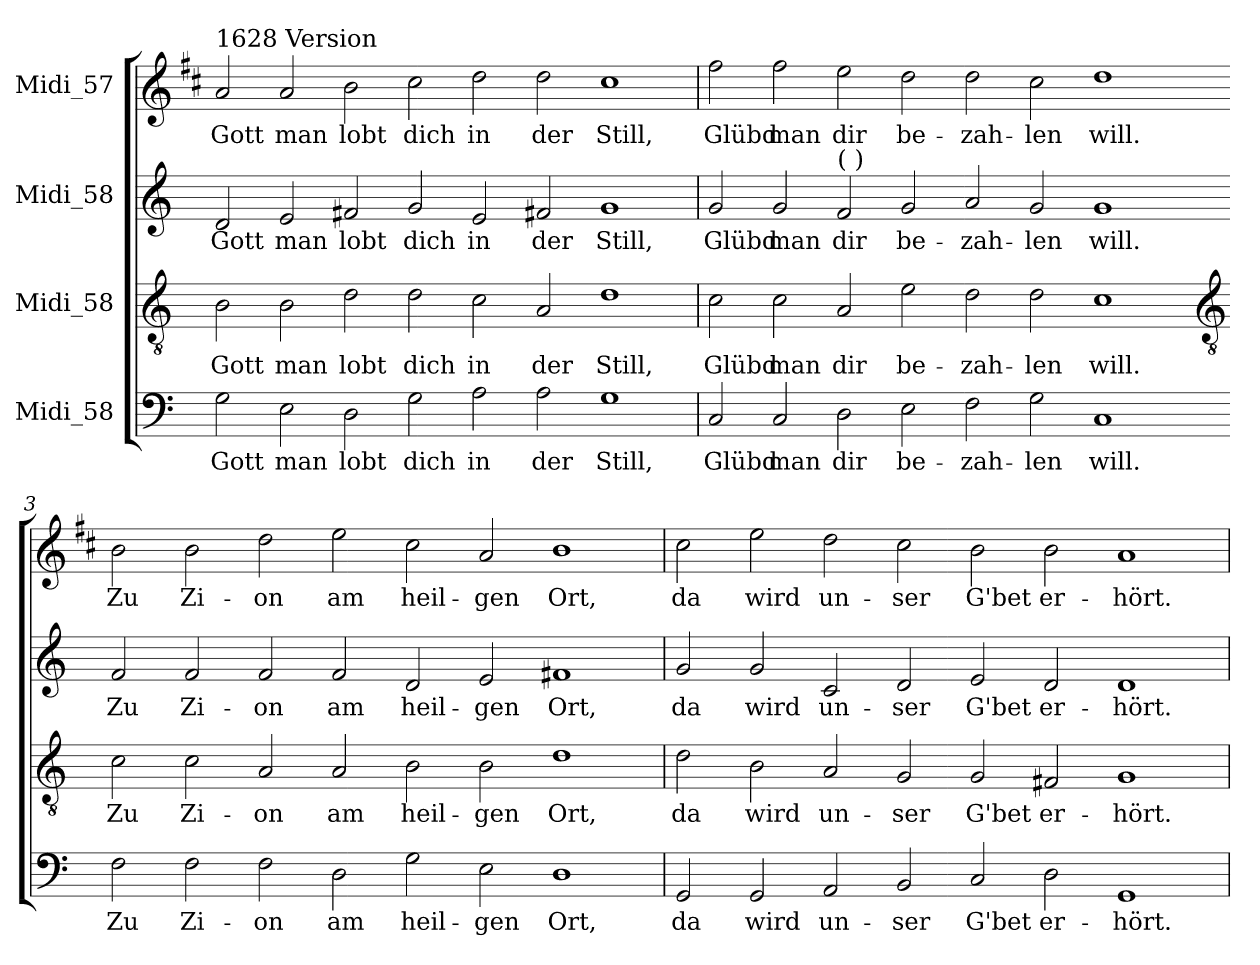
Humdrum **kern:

**kern	**text	**kern	**text	**kern	**text	**kern	**text
*part4	*part4	*part3	*part3	*part2	*part2	*part1	*part1
*staff4	*staff4	*staff3	*staff3	*staff2	*staff2	*staff1	*staff1
*I"Midi_58	*	*I"Midi_58	*	*I"Midi_58	*	*I"Midi_57	*
*clefF4	*	*clefGv2	*	*clefG2	*	*clefG2	*
*	*	*	*	*	*	*ITrd1c2	*
*k[]	*	*k[]	*	*k[]	*	*k[]	*
*C:	*	*C:	*	*C:	*	*C:	*
=1	=1	=1	=1	=1	=1	=1	=1
!	!	!	!	!	!	!LO:TX:a:t=1628 Version	!
!	!LO:LY:b	!	!LO:LY:b	!	!LO:LY:b	!	!LO:LY:b
2G	Gott	2B	Gott	2d	Gott	2g	Gott
!	!LO:LY:b	!	!LO:LY:b	!	!LO:LY:b	!	!LO:LY:b
2E	man	2B	man	2e	man	2g	man
!	!LO:LY:b	!	!LO:LY:b	!	!LO:LY:b	!	!LO:LY:b
2D	lobt	2d	lobt	2f#X	lobt	2a	lobt
!	!LO:LY:b	!	!LO:LY:b	!	!LO:LY:b	!	!LO:LY:b
2G	dich	2d	dich	2g	dich	2b	dich
!	!LO:LY:b	!	!LO:LY:b	!	!LO:LY:b	!	!LO:LY:b
2A	in	2c	in	2e	in	2cc	in
!	!LO:LY:b	!	!LO:LY:b	!	!LO:LY:b	!	!LO:LY:b
2A	der	2A	der	2f#X	der	2cc	der
!	!LO:LY:b	!	!LO:LY:b	!	!LO:LY:b	!	!LO:LY:b
1G	Still,	1d	Still,	1g	Still,	1b	Still,
=2	=2	=2	=2	=2	=2	=2	=2
!	!LO:LY:b	!	!LO:LY:b	!	!LO:LY:b	!	!LO:LY:b
2C	Glübd	2c	Glübd	2g	Glübd	2ee	Glübd
!	!LO:LY:b	!	!LO:LY:b	!	!LO:LY:b	!	!LO:LY:b
2C	man	2c	man	2g	man	2ee	man
!	!	!	!	!LO:TX:a:t=(  )	!	!	!
!	!LO:LY:b	!	!LO:LY:b	!	!LO:LY:b	!	!LO:LY:b
2D	dir	2A	dir	2f	dir	2dd	dir
!	!LO:LY:b	!	!LO:LY:b	!	!LO:LY:b	!	!LO:LY:b
2E	be-	2e	be-	2g	be-	2cc	be-
!	!LO:LY:b	!	!LO:LY:b	!	!LO:LY:b	!	!LO:LY:b
2F	-zah-	2d	-zah-	2a	-zah-	2cc	-zah-
!	!LO:LY:b	!	!LO:LY:b	!	!LO:LY:b	!	!LO:LY:b
2G	-len	2d	-len	2g	-len	2b	-len
!	!LO:LY:b	!	!LO:LY:b	!	!LO:LY:b	!	!LO:LY:b
1C	will.	1c	will.	1g	will.	1cc	will.
!!LO:LB:g=z
=3-	=3-	=3-	=3-	=3-	=3-	=3-	=3-
*	*	*clefGv2	*	*	*	*	*
!	!LO:LY:b	!	!LO:LY:b	!	!LO:LY:b	!	!LO:LY:b
2F	Zu	2c	Zu	2f	Zu	2a	Zu
!	!LO:LY:b	!	!LO:LY:b	!	!LO:LY:b	!	!LO:LY:b
2F	Zi-	2c	Zi-	2f	Zi-	2a	Zi-
!	!LO:LY:b	!	!LO:LY:b	!	!LO:LY:b	!	!LO:LY:b
2F	-on	2A	-on	2f	-on	2cc	-on
!	!LO:LY:b	!	!LO:LY:b	!	!LO:LY:b	!	!LO:LY:b
2D	am	2A	am	2f	am	2dd	am
!	!LO:LY:b	!	!LO:LY:b	!	!LO:LY:b	!	!LO:LY:b
2G	heil-	2B	heil-	2d	heil-	2b	heil-
!	!LO:LY:b	!	!LO:LY:b	!	!LO:LY:b	!	!LO:LY:b
2E	-gen	2B	-gen	2e	-gen	2g	-gen
!	!LO:LY:b	!	!LO:LY:b	!	!LO:LY:b	!	!LO:LY:b
1D	Ort,	1d	Ort,	1f#X	Ort,	1a	Ort,
=4	=4	=4	=4	=4	=4	=4	=4
!	!LO:LY:b	!	!LO:LY:b	!	!LO:LY:b	!	!LO:LY:b
2GG	da	2d	da	2g	da	2b	da
!	!LO:LY:b	!	!LO:LY:b	!	!LO:LY:b	!	!LO:LY:b
2GG	wird	2B	wird	2g	wird	2dd	wird
!	!LO:LY:b	!	!LO:LY:b	!	!LO:LY:b	!	!LO:LY:b
2AA	un-	2A	un-	2c	un-	2cc	un-
!	!LO:LY:b	!	!LO:LY:b	!	!LO:LY:b	!	!LO:LY:b
2BB	-ser	2G	-ser	2d	-ser	2b	-ser
!	!LO:LY:b	!	!LO:LY:b	!	!LO:LY:b	!	!LO:LY:b
2C	G'bet	2G	G'bet	2e	G'bet	2a	G'bet
!	!LO:LY:b	!	!LO:LY:b	!	!LO:LY:b	!	!LO:LY:b
2D	er-	2F#X	er-	2d	er-	2a	er-
!	!LO:LY:b	!	!LO:LY:b	!	!LO:LY:b	!	!LO:LY:b
1GG	-hört.	1G	-hört.	1d	-hört.	1g	-hört.
=	=	=	=	=	=	=	=
*-	*-	*-	*-	*-	*-	*-	*-
